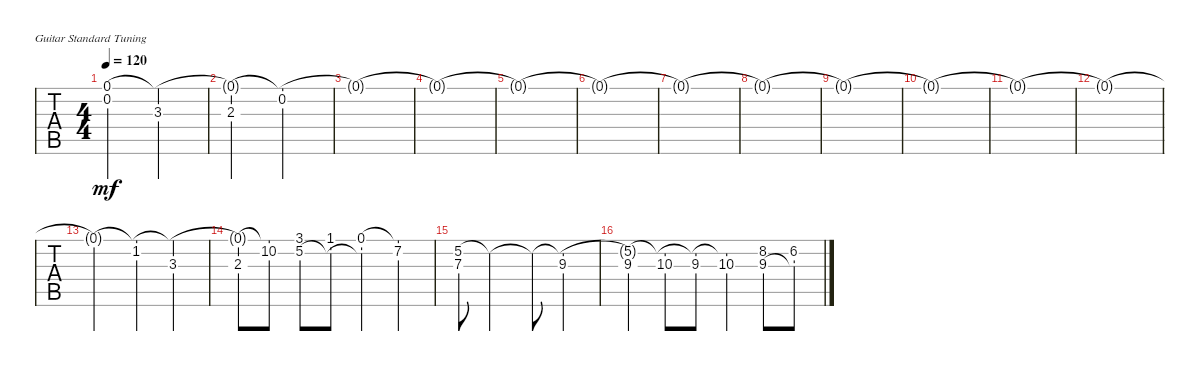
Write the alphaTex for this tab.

\defaultSystemsLayout 4
\bracketExtendMode groupsimilarinstruments
\singleTrackTrackNamePolicy hidden
\multiTrackTrackNamePolicy hidden
\firstSystemTrackNameOrientation horizontal
\otherSystemsTrackNameOrientation horizontal
\track ("Nylon Guitar" "N-Gt") {instrument acousticguitarnylon}
\staff {tabs}
\tuning (E4 B3 G3 D3 A2 E2)
\ts (4 4)
\tempo 120
\clef g2
\ks c
(0.2 0.1{t}).2{dy mf} (3.3 0.1{t}).2 |
(2.3 0.1{t}).2 (0.2 0.1{t}).2 |
0.1{t}.1 |
0.1{t}.1 |
0.1{t}.1 |
0.1{t}.1 |
0.1{t}.1 |
0.1{t}.1 |
0.1{t}.1 |
0.1{t}.1 |
0.1{t}.1 |
0.1{t}.1 |
0.1{t}.2 (1.2 0.1{t}).4 (3.3 0.1{t}).4 |
(2.3 0.1{t}).8 (10.2 0.1{t}).8 (5.2 3.1).8 (5.2{t} 1.1).8 (5.2{t} 0.1).4 (7.2 0.1{t}).4 |
(7.3 5.2).8 5.2{t}.2 5.2{t}.8 (9.3 5.2{t}).4 |
(9.3 5.2{t}).4 (10.3 5.2{t}).8 (9.3 5.2{t}).8 (10.3 5.2{t}).4 (9.3 8.2).8 (9.3{t} 6.2).8
